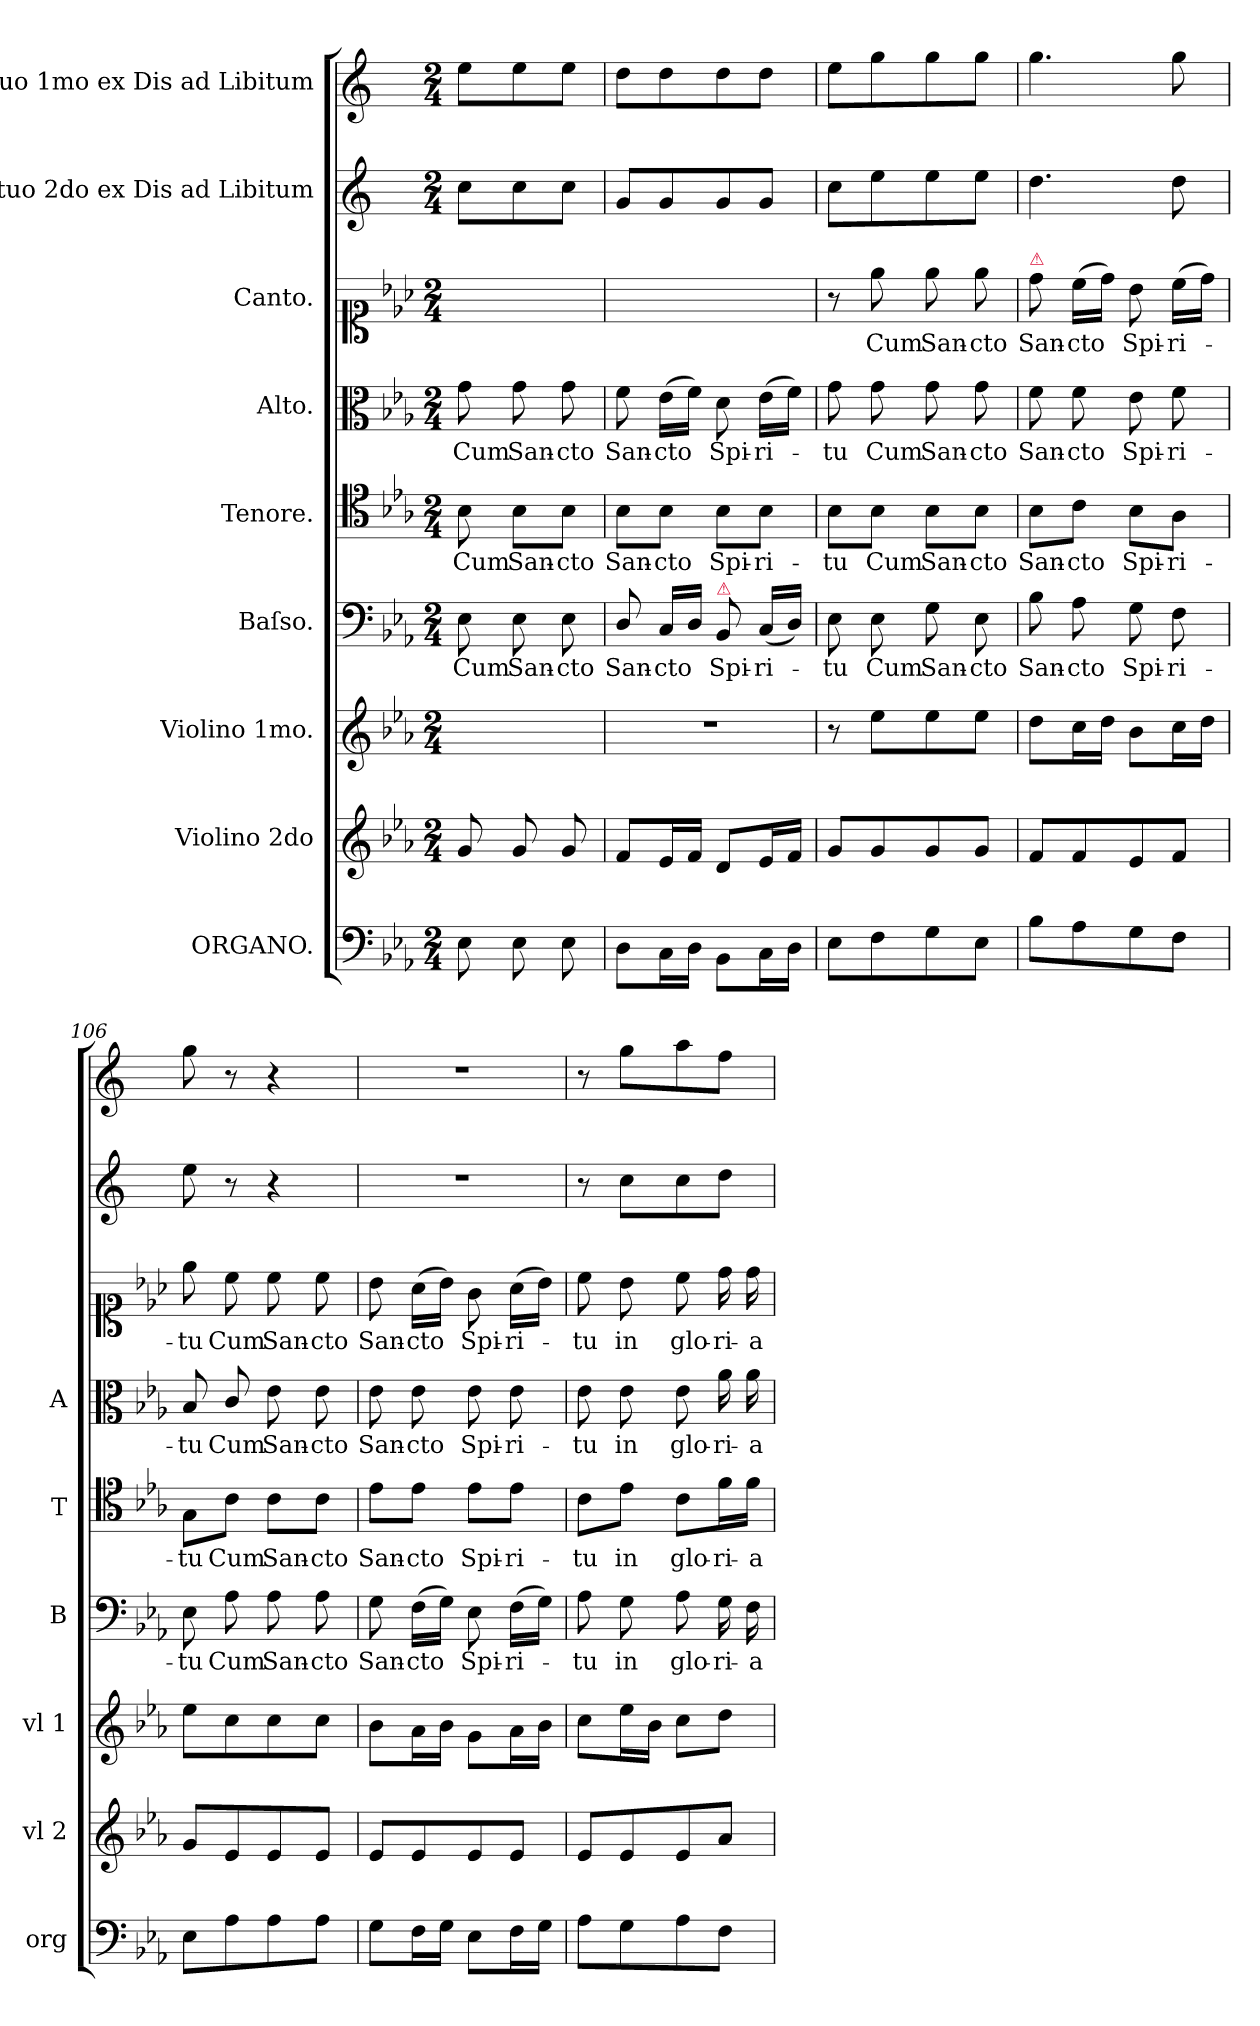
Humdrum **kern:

**kern	**kern	**kern	**kern	**text	**kern	**text	**kern	**text	**kern	**text	**kern	**kern
*part9	*part8	*part7	*part6	*part6	*part5	*part5	*part4	*part4	*part3	*part3	*part2	*part1
*staff9	*staff8	*staff7	*staff6	*staff6	*staff5	*staff5	*staff4	*staff4	*staff3	*staff3	*staff2	*staff1
*I"ORGANO.	*I"Violino 2do	*I"Violino 1mo.	*I"Baſso.	*	*I"Tenore.	*	*I"Alto.	*	*I"Canto.	*	*I"Lituo 2do ex Dis ad Libitum	*I"Lituo 1mo ex Dis ad Libitum
*I'org	*I'vl 2	*I'vl 1	*I'B	*	*I'T	*	*I'A	*	*	*	*	*
*clefF4	*clefG2	*clefG2	*clefF4	*	*clefC4	*	*clefC3	*	*clefC1	*	*clefG2	*clefG2
*	*	*	*	*	*	*	*	*	*	*	*ITrd5c9	*ITrd5c9
*k[b-e-a-]	*k[b-e-a-]	*k[b-e-a-]	*k[b-e-a-]	*	*k[b-e-a-]	*	*k[b-e-a-]	*	*k[b-e-a-]	*	*k[b-e-a-]	*k[b-e-a-]
*M2/4	*M2/4	*M2/4	*M2/4	*	*M2/4	*	*M2/4	*	*M2/4	*	*M2/4	*M2/4
=	=	=	=	=	=	=	=	=	=	=	=	=
8E-\	8g/	4.ryy	8E-\	Cum	8B-\	Cum	8g\	Cum	4.ryy	.	8e-\L	8g\L
8E-\	8g/	.	8E-\	San-	8B-\L	San-	8g\	San-	.	.	8e-\	8g\
8E-\	8g/	.	8E-\	-cto	8B-\J	-cto	8g\	-cto	.	.	8e-\J	8g\J
=103	=103	=103	=103	=103	=103	=103	=103	=103	=103	=103	=103	=103
8D\L	8f/L	2r	8D/	San-	8B-\L	San-	8f\	San-	2ryy	.	8B-/L	8f\L
16C\L	16e-/L	.	16C/LL	-cto	8B-\J	-cto	(16e-\LL	-cto	.	.	8B-/	8f\
16D\JJ	16f/JJ	.	16D/JJ	.	.	.	16f\JJ)	.	.	.	.	.
!	!	!	!LO:TX:a:color=crimson:t=⚠	!	!	!	!	!	!	!	!	!
8BB-\L	8d/L	.	8BB-/	Spi-	8B-\L	Spi-	8d\	Spi-	.	.	8B-/	8f\
16C\L	16e-/L	.	(16C/LL	-ri-	8B-\J	ri-	(16e-\LL	-ri-	.	.	8B-/J	8f\J
16D\JJ	16f/JJ	.	16D/JJ)	.	.	.	16f\JJ)	.	.	.	.	.
=104	=104	=104	=104	=104	=104	=104	=104	=104	=104	=104	=104	=104
8E-\L	8g/L	8r	8E-\	-tu	8B-\L	-tu	8g\	-tu	8r	.	8e-\L	8g\L
8F\	8g/	8ee-\L	8E-\	Cum	8B-\J	Cum	8g\	Cum	8ee-\	Cum	8g\	8b-\
8G\	8g/	8ee-\	8G\	San-	8B-\L	San-	8g\	San-	8ee-\	San-	8g\	8b-\
8E-\J	8g/J	8ee-\J	8E-\	-cto	8B-\J	-cto	8g\	-cto	8ee-\	-cto	8g\J	8b-\J
=105	=105	=105	=105	=105	=105	=105	=105	=105	=105	=105	=105	=105
!	!	!	!	!	!	!	!	!	!LO:TX:a:color=crimson:t=⚠	!	!	!
!	!	!	!	!LO:LY:i	!	!	!	!	!	!	!	!
8B-\L	8f/L	8dd\L	8B-\	San-	8B-\L	San-	8f\	San-	8dd\	San-	4.f\	4.b-\
!	!	!	!	!LO:LY:i	!	!	!	!	!	!	!	!
8A-\	8f/	16cc\L	8A-\	-cto	8c\J	-cto	8f\	-cto	(16cc\LL	-cto	.	.
.	.	16dd\JJ	.	.	.	.	.	.	16dd\JJ)	.	.	.
8G\	8e-/	8b-\L	8G\	Spi-	8B-\L	Spi-	8e-\	Spi-	8b-\	Spi-	.	.
8F\J	8f/J	16cc\L	8F\	-ri-	8A-\J	-ri-	8f\	-ri-	(16cc\LL	-ri-	8f\	8b-\
.	.	16dd\JJ	.	.	.	.	.	.	16dd\JJ)	.	.	.
=106	=106	=106	=106	=106	=106	=106	=106	=106	=106	=106	=106	=106
8E-\L	8g/L	8ee-\L	8E-\	-tu	8G\L	-tu	8B-/	-tu	8ee-\	-tu	8g\	8b-\
8A-\	8e-/	8cc\	8A-\	Cum	8c\J	Cum	8c/	Cum	8cc\	Cum	8r	8r
8A-\	8e-/	8cc\	8A-\	San-	8c\L	San-	8e-\	San-	8cc\	San-	4r	4r
8A-\J	8e-/J	8cc\J	8A-\	-cto	8c\J	-cto	8e-\	-cto	8cc\	-cto	.	.
=107	=107	=107	=107	=107	=107	=107	=107	=107	=107	=107	=107	=107
8G\L	8e-/L	8b-\L	8G\	San-	8e-\L	San-	8e-\	San-	8b-\	San-	2r	2r
16F\L	8e-/	16a-\L	(16F\LL	-cto	8e-\J	-cto	8e-\	-cto	(16a-\LL	-cto	.	.
16G\JJ	.	16b-\JJ	16G\JJ)	.	.	.	.	.	16b-\JJ)	.	.	.
8E-\L	8e-/	8g\L	8E-\	Spi-	8e-\L	Spi-	8e-\	Spi-	8g\	Spi-	.	.
16F\L	8e-/J	16a-\L	(16F\LL	-ri-	8e-\J	-ri-	8e-\	-ri-	(16a-\LL	-ri-	.	.
16G\JJ	.	16b-\JJ	16G\JJ)	.	.	.	.	.	16b-\JJ)	.	.	.
=108	=108	=108	=108	=108	=108	=108	=108	=108	=108	=108	=108	=108
8A-\L	8e-/L	8cc\L	8A-\	-tu	8c\L	-tu	8e-\	-tu	8cc\	-tu	8r	8r
8G\	8e-/	16ee-\L	8G\	in	8e-\J	in	8e-\	in	8b-\	in	8e-\L	8b-\L
.	.	16b-\JJ	.	.	.	.	.	.	.	.	.	.
8A-\	8e-/	8cc\L	8A-\	glo-	8c\L	glo-	8e-\	glo-	8cc\	glo-	8e-\	8cc\
8F\J	8a-/J	8dd\J	16G\	-ri-	16f\L	-ri-	16a-\	-ri-	16dd\	-ri-	8f\J	8a-\J
.	.	.	16F\	-a	16f\JJ	-a	16a-\	-a	16dd\	-a	.	.
=	=	=	=	=	=	=	=	=	=	=	=	=
*-	*-	*-	*-	*-	*-	*-	*-	*-	*-	*-	*-	*-
